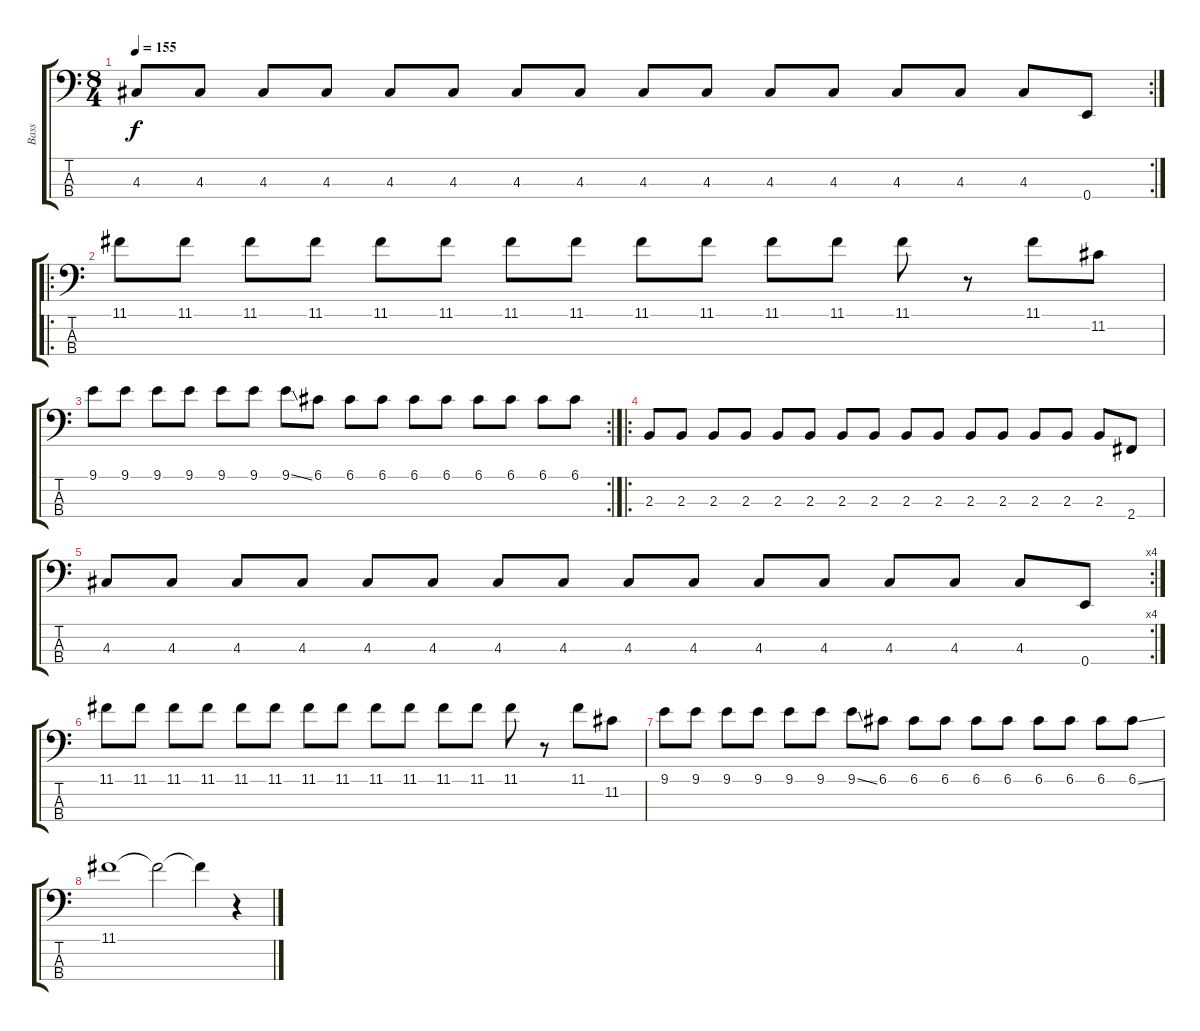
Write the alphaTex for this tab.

\track ("Bass" "Bass") {instrument electricbasspick}
\staff {score tabs}
\tuning (G2 D2 A1 E1) {hide}
\rc 2
\ts (8 4)
\tempo 155
\clef f4
\ks c
4.3.8{dy f} 4.3.8 4.3.8 4.3.8 4.3.8 4.3.8 4.3.8 4.3.8 4.3.8 4.3.8 4.3.8 4.3.8 4.3.8 4.3.8 4.3.8 0.4.8 |
\ro
11.1.8 11.1.8 11.1.8 11.1.8 11.1.8 11.1.8 11.1.8 11.1.8 11.1.8 11.1.8 11.1.8 11.1.8 11.1.8 r.8 11.1.8 11.2.8 |
\rc 2
9.1.8 9.1.8 9.1.8 9.1.8 9.1.8 9.1.8 9.1{ss}.8 6.1.8 6.1.8 6.1.8 6.1.8 6.1.8 6.1.8 6.1.8 6.1.8 6.1.8 |
\ro
2.3.8 2.3.8 2.3.8 2.3.8 2.3.8 2.3.8 2.3.8 2.3.8 2.3.8 2.3.8 2.3.8 2.3.8 2.3.8 2.3.8 2.3.8 2.4.8 |
\rc 4
4.3.8 4.3.8 4.3.8 4.3.8 4.3.8 4.3.8 4.3.8 4.3.8 4.3.8 4.3.8 4.3.8 4.3.8 4.3.8 4.3.8 4.3.8 0.4.8 |
11.1.8 11.1.8 11.1.8 11.1.8 11.1.8 11.1.8 11.1.8 11.1.8 11.1.8 11.1.8 11.1.8 11.1.8 11.1.8 r.8 11.1.8 11.2.8 |
9.1.8 9.1.8 9.1.8 9.1.8 9.1.8 9.1.8 9.1{ss}.8 6.1.8 6.1.8 6.1.8 6.1.8 6.1.8 6.1.8 6.1.8 6.1.8 6.1{ss}.8 |
11.1.1 11.1{t}.2 11.1{t}.4 r.4
